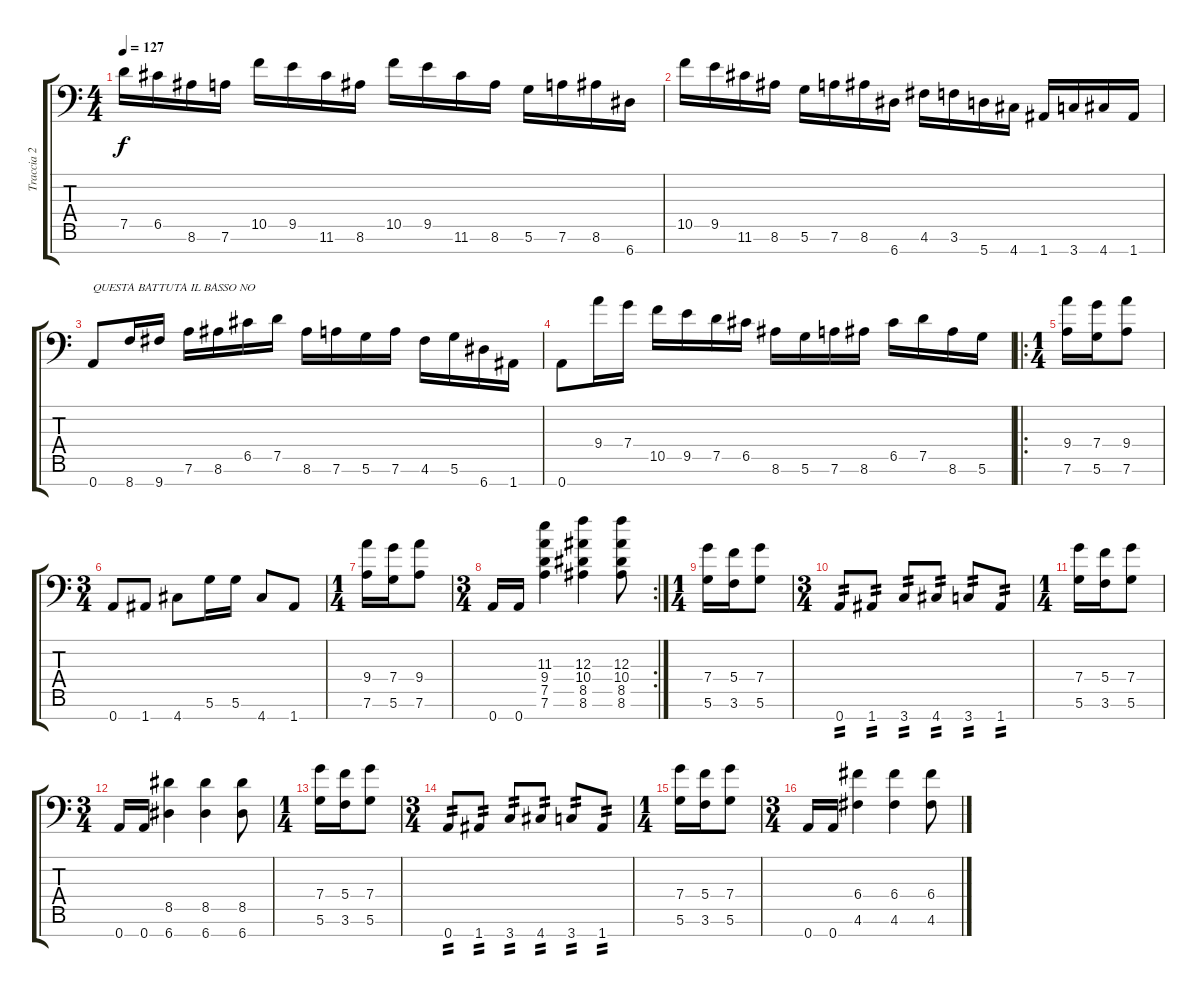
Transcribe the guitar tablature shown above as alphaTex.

\track ("Traccia 2" "Traccia 2") {instrument distortionguitar}
\staff {score tabs}
\tuning (D4 A3 F3 C3 G2 D2 A1) {hide}
\ts (4 4)
\tempo 127
\clef f4
\ks c
7.5.16{dy f instrument distortionguitar} 6.5.16 8.6.16 7.6.16 10.5.16 9.5.16 11.6.16 8.6.16 10.5.16 9.5.16 11.6.16 8.6.16 5.6.16 7.6.16 8.6.16 6.7.16 |
10.5.16 9.5.16 11.6.16 8.6.16 5.6.16 7.6.16 8.6.16 6.7.16 4.6.16 3.6.16 5.7.16 4.7.16 1.7.16 3.7.16 4.7.16 1.7.16 |
0.7.8{txt "QUESTA BATTUTA IL BASSO NO"} 8.7.16 9.7.16 7.6.16 8.6.16 6.5.16 7.5.16 8.6.16 7.6.16 5.6.16 7.6.16 4.6.16 5.6.16 6.7.16 1.7.16 |
0.7.8 9.4.16 7.4.16 10.5.16 9.5.16 7.5.16 6.5.16 8.6.16 5.6.16 7.6.16 8.6.16 6.5.16 7.5.16 8.6.16 5.6.16 |
\ro
\ts (1 4)
(9.4 7.6).16 (7.4 5.6).16 (9.4 7.6).8 |
\ts (3 4)
0.7.8 1.7.8 4.7.8 5.6.16 5.6.16 4.7.8 1.7.8 |
\ts (1 4)
(9.4 7.6).16 (7.4 5.6).16 (9.4 7.6).8 |
\rc 2
\ts (3 4)
0.7.16 0.7.16 (11.3 9.4 7.5 7.6).4 (12.3 10.4 8.5 8.6).4 (12.3 10.4 8.5 8.6).8 |
\ts (1 4)
(7.4 5.6).16 (5.4 3.6).16 (7.4 5.6).8 |
\ts (3 4)
0.7.8{tp 2} 1.7.8{tp 2} 3.7.8{tp 2} 4.7.8{tp 2} 3.7.8{tp 2} 1.7.8{tp 2} |
\ts (1 4)
(7.4 5.6).16 (5.4 3.6).16 (7.4 5.6).8 |
\ts (3 4)
0.7.16 0.7.16 (8.5 6.7).4 (8.5 6.7).4 (8.5 6.7).8 |
\ts (1 4)
(7.4 5.6).16 (5.4 3.6).16 (7.4 5.6).8 |
\ts (3 4)
0.7.8{tp 2} 1.7.8{tp 2} 3.7.8{tp 2} 4.7.8{tp 2} 3.7.8{tp 2} 1.7.8{tp 2} |
\ts (1 4)
(7.4 5.6).16 (5.4 3.6).16 (7.4 5.6).8 |
\ts (3 4)
0.7.16 0.7.16 (6.4 4.6).4 (6.4 4.6).4 (6.4 4.6).8
